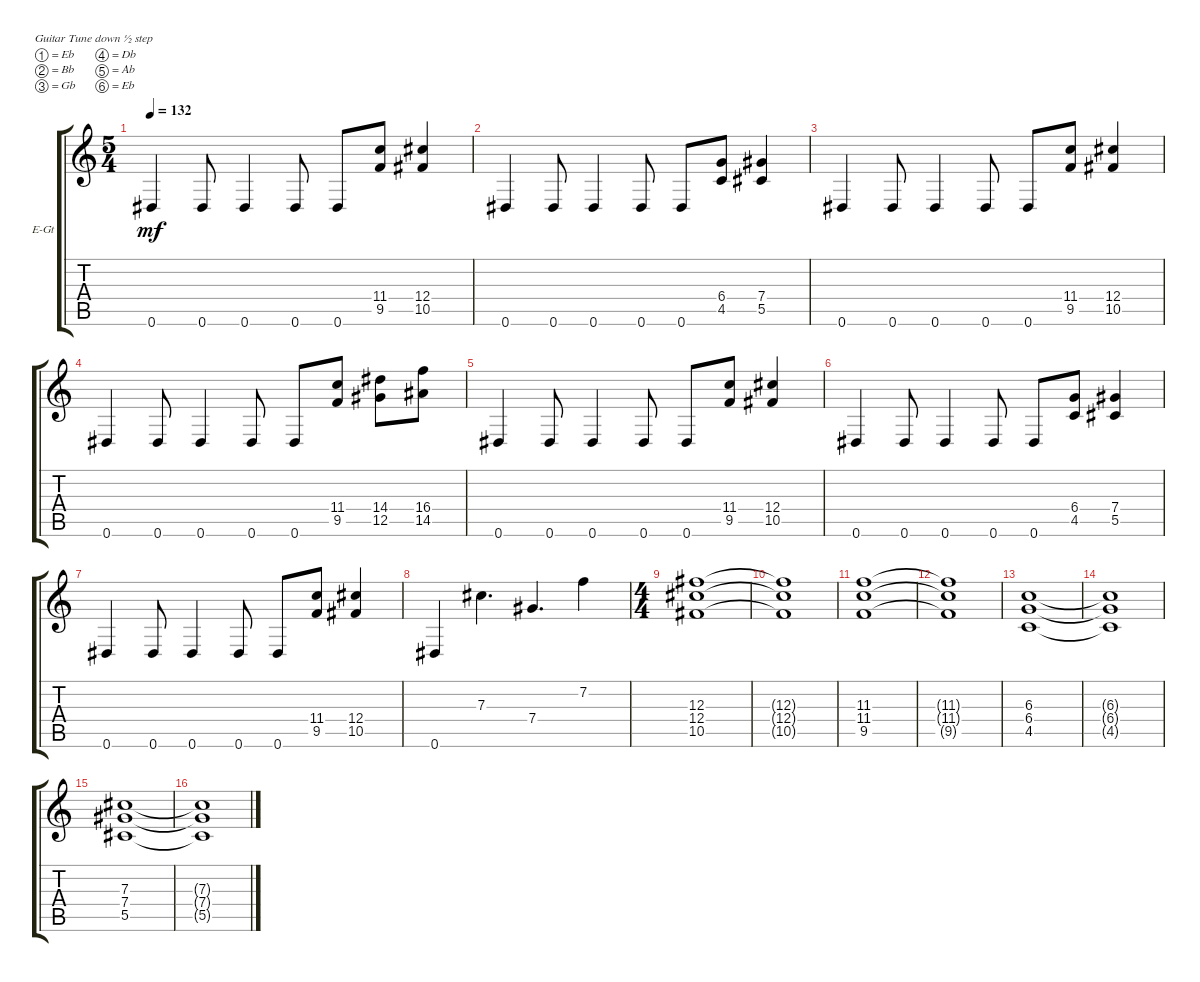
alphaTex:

\defaultSystemsLayout 4
\bracketExtendMode groupsimilarinstruments
\firstSystemTrackNameOrientation horizontal
\otherSystemsTrackNameOrientation horizontal
\track ("Distorted Guitar (Right)" "E-Gt") {instrument distortionguitar}
\staff {score tabs}
\tuning (Eb4 Bb3 Gb3 Db3 Ab2 Eb2)
\ts (5 4)
\tempo 132
\clef g2
\ks c
0.6.4{dy mf} 0.6.8 0.6.4 0.6.8 0.6.8 (9.5 11.4).8 (10.5 12.4).4 |
0.6.4 0.6.8 0.6.4 0.6.8 0.6.8 (4.5 6.4).8 (5.5 7.4).4 |
0.6.4 0.6.8 0.6.4 0.6.8 0.6.8 (9.5 11.4).8 (10.5 12.4).4 |
0.6.4 0.6.8 0.6.4 0.6.8 0.6.8 (9.5 11.4).8 (12.5 14.4).8 (14.5 16.4).8 |
0.6.4 0.6.8 0.6.4 0.6.8 0.6.8 (9.5 11.4).8 (10.5 12.4).4 |
0.6.4 0.6.8 0.6.4 0.6.8 0.6.8 (4.5 6.4).8 (5.5 7.4).4 |
0.6.4 0.6.8 0.6.4 0.6.8 0.6.8 (9.5 11.4).8 (10.5 12.4).4 |
0.6.4 7.3.4{d} 7.4.4{d} 7.2.4 |
\ts (4 4)
(10.5 12.4 12.3).1 |
(12.4{t} 10.5{t} 12.3{t}).1 |
(9.5 11.4 11.3).1 |
(11.4{t} 9.5{t} 11.3{t}).1 |
(6.4 4.5 6.3).1 |
(6.4{t} 4.5{t} 6.3{t}).1 |
(5.5 7.4 7.3).1 |
(7.4{t} 5.5{t} 7.3{t}).1
